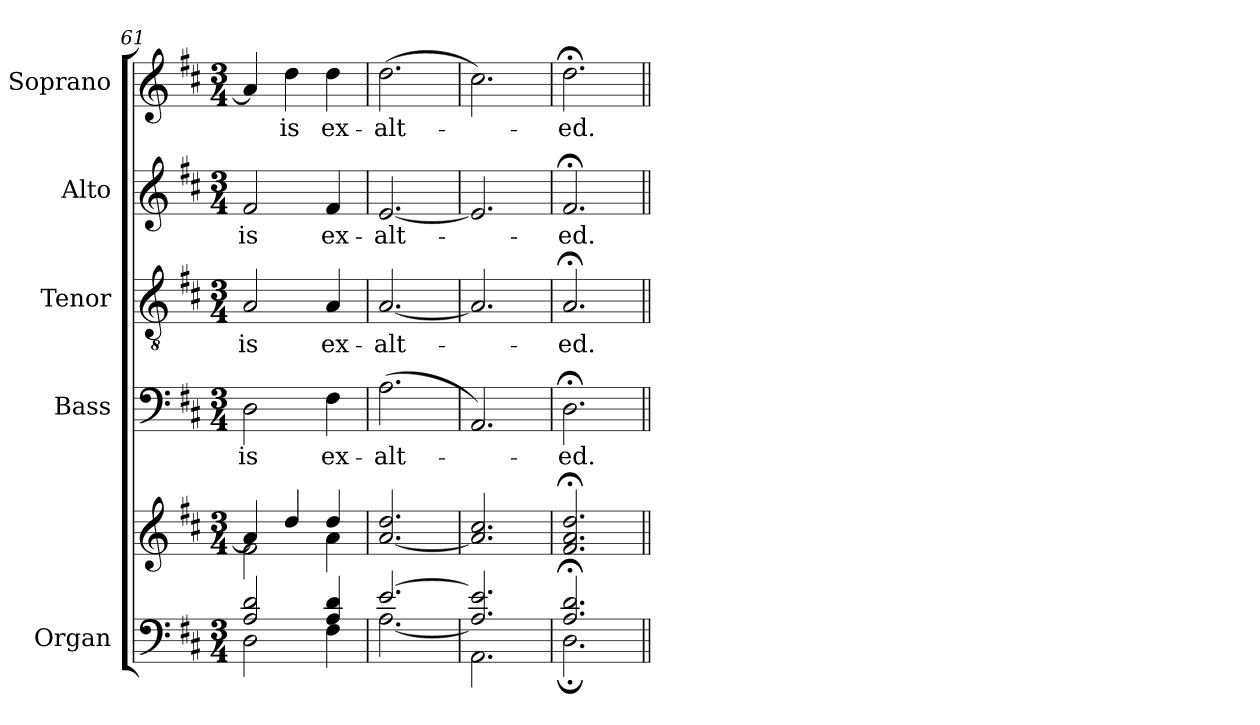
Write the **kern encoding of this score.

**kern	**kern	**kern	**text	**kern	**text	**kern	**text	**kern	**text
*part5	*part5	*part4	*part4	*part3	*part3	*part2	*part2	*part1	*part1
*staff6	*staff5	*staff4	*staff4	*staff3	*staff3	*staff2	*staff2	*staff1	*staff1
*I"Organ	*	*I"Bass	*	*I"Tenor	*	*I"Alto	*	*I"Soprano	*
*I'Org.	*	*I'B.	*	*I'T.	*	*I'A.	*	*I'S.	*
*clefF4	*clefG2	*clefF4	*	*clefGv2	*	*clefG2	*	*clefG2	*
*	*	*	*	*ITrd7c12	*	*	*	*	*
*k[f#c#]	*k[f#c#]	*k[f#c#]	*	*k[f#c#]	*	*k[f#c#]	*	*k[f#c#]	*
*D:	*D:	*D:	*	*D:	*	*D:	*	*D:	*
*M3/4	*M3/4	*M3/4	*	*M3/4	*	*M3/4	*	*M3/4	*
=61	=61	=61	=61	=61	=61	=61	=61	=61	=61
*^	*^	*	*	*	*	*	*	*	*
!	!	!	!	!	!LO:LY:b:color=#000000	!	!	!	!	!	!
!	!	!	!	!	!	!	!LO:LY:b:color=#000000	!	!	!	!
!	!	!	!	!	!	!	!	!	!LO:LY:b:color=#000000	!	!
2Ai/ 2di	2Di\	4ai/]	2f#i\	2Di\	is	2AAi/	is	2f#i/	is	4ai/]	.
!	!	!	!	!	!	!	!	!	!	!	!LO:LY:b:color=#000000
.	.	4ddi/	.	.	.	.	.	.	.	4ddi\	is
!	!	!	!	!	!LO:LY:b:color=#000000	!	!	!	!	!	!
!	!	!	!	!	!	!	!LO:LY:b:color=#000000	!	!	!	!
!	!	!	!	!	!	!	!	!	!LO:LY:b:color=#000000	!	!
!	!	!	!	!	!	!	!	!	!	!	!LO:LY:b:color=#000000
4Ai/ 4di	4F#i\	4ddi/	4ai\	4F#i\	ex-	4AAi/	ex-	4f#i/	ex-	4ddi\	ex-
*	*	*v	*v	*	*	*	*	*	*	*	*
=62	=62	=62	=62	=62	=62	=62	=62	=62	=62	=62
*	*	*^	*	*	*	*	*	*	*	*
!	!	!	!	!	!LO:LY:b:color=#000000	!	!	!	!	!	!
*	*	*v	*v	*	*	*	*	*	*	*	*
*	*	*^	*	*	*	*	*	*	*	*
!	!	!	!	!	!	!	!LO:LY:b:color=#000000	!	!	!	!
*	*	*v	*v	*	*	*	*	*	*	*	*
*	*	*^	*	*	*	*	*	*	*	*
!	!	!	!	!	!	!	!	!	!LO:LY:b:color=#000000	!	!
*	*	*v	*v	*	*	*	*	*	*	*	*
*	*	*^	*	*	*	*	*	*	*	*
!	!	!	!	!	!	!	!	!	!	!	!LO:LY:b:color=#000000
*	*	*v	*v	*	*	*	*	*	*	*	*
[>2.ei/	[<2.Ai\	[<2.ai/ 2.ddi	(2.Ai\	-alt-	[<2.AAi/	-alt-	[<2.ei/	-alt-	(2.ddi\	-alt-
=63	=63	=63	=63	=63	=63	=63	=63	=63	=63	=63
2.Ai/] 2.ei]	2.AAi\	2.ai/] 2.cc#i	2.AAi/)	.	2.AAi/]	.	2.ei/]	.	2.cc#i\)	.
=64	=64	=64	=64	=64	=64	=64	=64	=64	=64	=64
!	!	!	!	!LO:LY:b:color=#000000	!	!	!	!	!	!
!	!	!	!	!	!	!LO:LY:b:color=#000000	!	!	!	!
!	!	!	!	!	!	!	!	!LO:LY:b:color=#000000	!	!
!	!	!	!	!	!	!	!	!	!	!LO:LY:b:color=#000000
2.Ai/; 2.di;	2.D;i\	2.f#i/; 2.ai; 2.ddi;	2.D;i\	-ed.	2.AA;i/	-ed.	2.f#;i/	-ed.	2.dd;i\	-ed.
*v	*v	*	*	*	*	*	*	*	*	*
=||	=||	=||	=||	=||	=||	=||	=||	=||	=||
*-	*-	*-	*-	*-	*-	*-	*-	*-	*-
